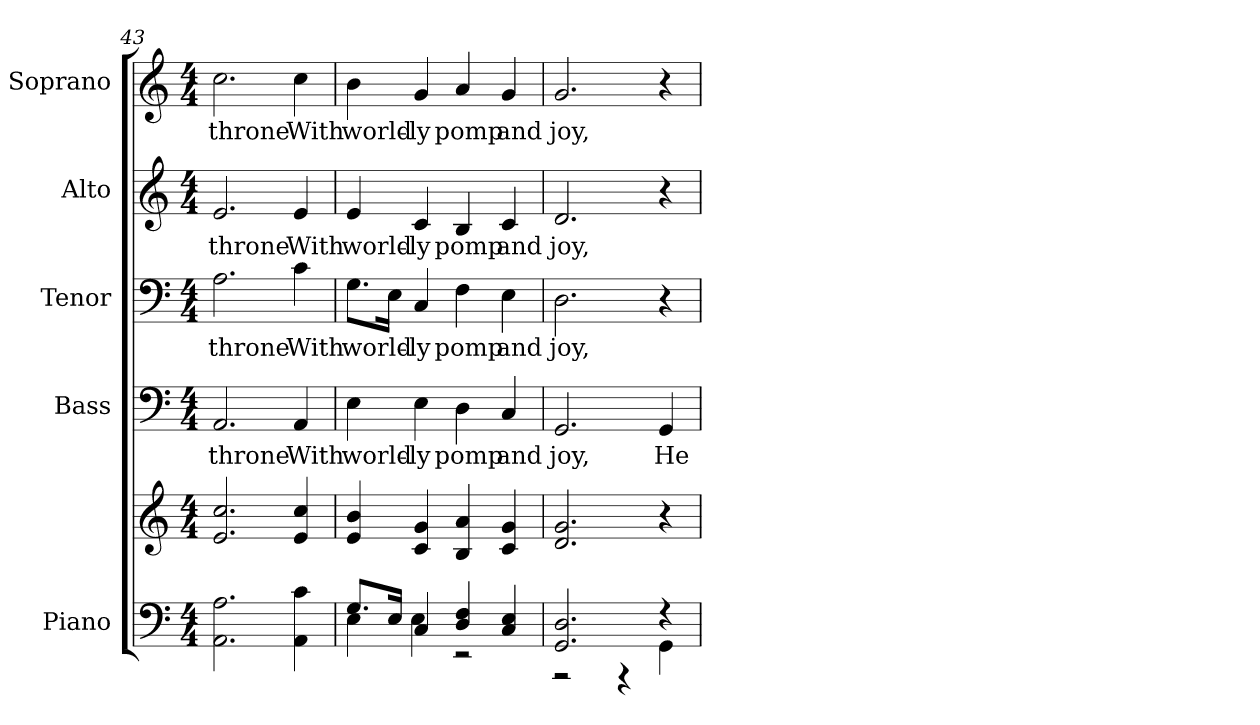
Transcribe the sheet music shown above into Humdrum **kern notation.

**kern	**kern	**kern	**text	**kern	**text	**kern	**text	**kern	**text
*part5	*part5	*part4	*part4	*part3	*part3	*part2	*part2	*part1	*part1
*staff6	*staff5	*staff4	*staff4	*staff3	*staff3	*staff2	*staff2	*staff1	*staff1
*I"Piano	*	*I"Bass	*	*I"Tenor	*	*I"Alto	*	*I"Soprano	*
*I'Pno.	*	*I'B.	*	*I'T.	*	*I'A.	*	*I'S.	*
*clefF4	*clefG2	*clefF4	*	*clefF4	*	*clefG2	*	*clefG2	*
*k[]	*k[]	*k[]	*	*k[]	*	*k[]	*	*k[]	*
*C:	*C:	*C:	*	*C:	*	*C:	*	*C:	*
*M4/4	*M4/4	*M4/4	*	*M4/4	*	*M4/4	*	*M4/4	*
=43	=43	=43	=43	=43	=43	=43	=43	=43	=43
!	!	!	!LO:LY:b:color=#000000	!	!	!	!	!	!
!	!	!	!	!	!LO:LY:b:color=#000000	!	!	!	!
!	!	!	!	!	!	!	!LO:LY:b:color=#000000	!	!
!	!	!	!	!	!	!	!	!	!LO:LY:b:color=#000000
2.AAi\ 2.Ai	2.ei/ 2.cci	2.AAi/	throne	2.Ai\	throne	2.ei/	throne	2.cci\	throne
!	!	!	!LO:LY:b:color=#000000	!	!	!	!	!	!
!	!	!	!	!	!LO:LY:b:color=#000000	!	!	!	!
!	!	!	!	!	!	!	!LO:LY:b:color=#000000	!	!
!	!	!	!	!	!	!	!	!	!LO:LY:b:color=#000000
4AAi\ 4ci	4ei/ 4cci	4AAi/	With	4ci\	With	4ei/	With	4cci\	With
=44	=44	=44	=44	=44	=44	=44	=44	=44	=44
*^	*	*	*	*	*	*	*	*	*
!	!	!	!	!LO:LY:b:color=#000000	!	!	!	!	!	!
!	!	!	!	!	!	!LO:LY:b:color=#000000	!	!	!	!
!	!	!	!	!	!	!	!	!LO:LY:b:color=#000000	!	!
!	!	!	!	!	!	!	!	!	!	!LO:LY:b:color=#000000
8.Gi/L	4Ei\	4ei/ 4bi	4Ei\	world-	8.Gi\L	world-	4ei/	world-	4bi\	world-
16Ei/Jk	.	.	.	.	16Ei\Jk	.	.	.	.	.
!	!	!	!	!LO:LY:b:color=#000000	!	!	!	!	!	!
!	!	!	!	!	!	!LO:LY:b:color=#000000	!	!	!	!
!	!	!	!	!	!	!	!	!LO:LY:b:color=#000000	!	!
!	!	!	!	!	!	!	!	!	!	!LO:LY:b:color=#000000
4Ci/	4Ei\	4ci/ 4gi	4Ei\	-ly	4Ci/	-ly	4ci/	-ly	4gi/	-ly
!	!	!	!	!LO:LY:b:color=#000000	!	!	!	!	!	!
!	!	!	!	!	!	!LO:LY:b:color=#000000	!	!	!	!
!	!	!	!	!	!	!	!	!LO:LY:b:color=#000000	!	!
!	!	!	!	!	!	!	!	!	!	!LO:LY:b:color=#000000
4Di/ 4Fi	2r	4Bi/ 4ai	4Di\	pomp	4Fi\	pomp	4Bi/	pomp	4ai/	pomp
!	!	!	!	!LO:LY:b:color=#000000	!	!	!	!	!	!
!	!	!	!	!	!	!LO:LY:b:color=#000000	!	!	!	!
!	!	!	!	!	!	!	!	!LO:LY:b:color=#000000	!	!
!	!	!	!	!	!	!	!	!	!	!LO:LY:b:color=#000000
4Ci/ 4Ei	.	4ci/ 4gi	4Ci/	and	4Ei\	and	4ci/	and	4gi/	and
!!LO:PB:g=z
=45	=45	=45	=45	=45	=45	=45	=45	=45	=45	=45
!	!	!	!	!LO:LY:b:color=#000000	!	!	!	!	!	!
!	!	!	!	!	!	!LO:LY:b:color=#000000	!	!	!	!
!	!	!	!	!	!	!	!	!LO:LY:b:color=#000000	!	!
!	!	!	!	!	!	!	!	!	!	!LO:LY:b:color=#000000
2.GGi/ 2.Di	2r	2.di/ 2.gi	2.GGi/	joy,	2.Di\	joy,	2.di/	joy,	2.gi/	joy,
.	4r	.	.	.	.	.	.	.	.	.
!	!	!	!	!LO:LY:b:color=#000000	!	!	!	!	!	!
4r	4GGi\	4r	4GGi/	He	4r	.	4r	.	4r	.
*v	*v	*	*	*	*	*	*	*	*	*
=	=	=	=	=	=	=	=	=	=
*-	*-	*-	*-	*-	*-	*-	*-	*-	*-
